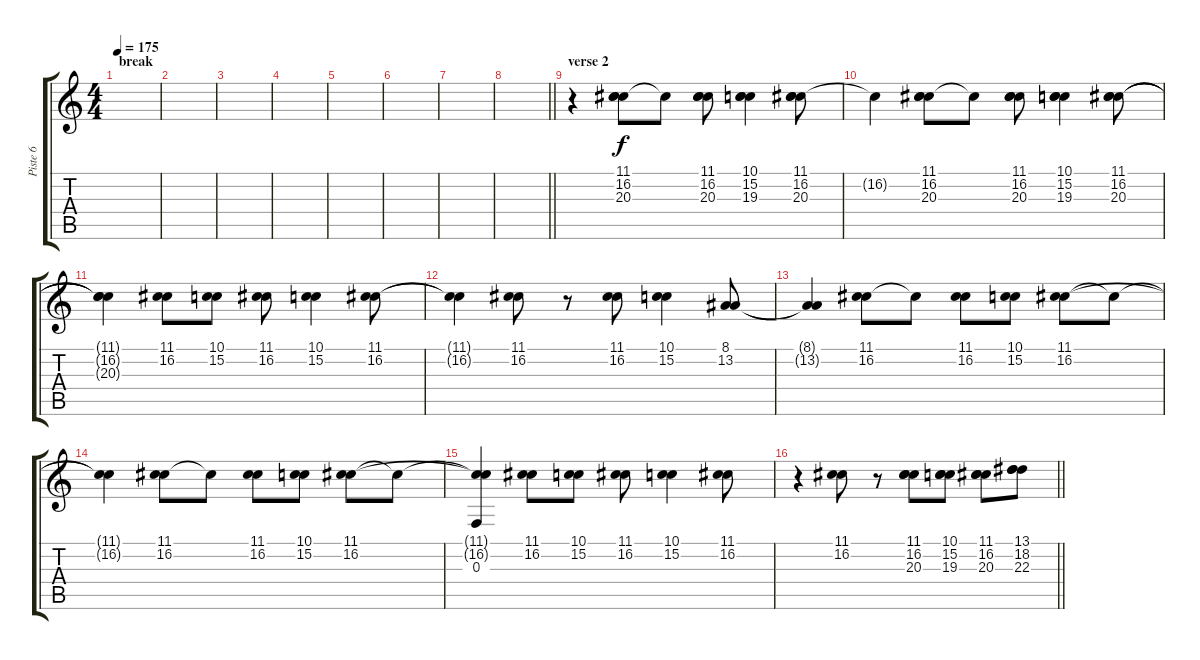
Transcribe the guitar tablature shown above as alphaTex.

\track ("Piste 6" "Piste 6") {instrument stringensemble1}
\staff {score tabs}
\tuning (D4 A3 F3 C3 G2 C2) {hide}
\ts (4 4)
\section ("" "break")
\tempo 175
\clef g2
\ks c
|
|
|
|
|
|
|
\barLineRight lightlight
|
\section ("" "verse 2")
r.4 (11.1 16.2 20.3).8 11.1{t}.8 (11.1 16.2 20.3).8 (10.1 15.2 19.3).4 (11.1 16.2 20.3).8 |
16.2{t}.4 (11.1 16.2 20.3).8 11.1{t}.8 (11.1 16.2 20.3).8 (10.1 15.2 19.3).4 (11.1 16.2 20.3).8 |
(11.1{t} 16.2{t} 20.3{t}).4 (11.1 16.2).8 (10.1 15.2).8 (11.1 16.2).8 (10.1 15.2).4 (11.1 16.2).8 |
(11.1{t} 16.2{t}).4 (11.1 16.2).8 r.8 (11.1 16.2).8 (10.1 15.2).4 (8.1 13.2).8 |
(8.1{t} 13.2{t}).4 (11.1 16.2).8 11.1{t}.8 (11.1 16.2).8 (10.1 15.2).8 (11.1 16.2).8 11.1{t}.8 |
(11.1{t} 16.2{t}).4 (11.1 16.2).8 11.1{t}.8 (11.1 16.2).8 (10.1 15.2).8 (11.1 16.2).8 11.1{t}.8 |
(11.1{t} 16.2{t} 0.3).4 (11.1 16.2).8 (10.1 15.2).8 (11.1 16.2).8 (10.1 15.2).4 (11.1 16.2).8 |
\barLineRight lightlight
r.4 (11.1 16.2).8 r.8 (11.1 16.2 20.3).8 (10.1 15.2 19.3).8 (11.1 16.2 20.3).8 (13.1 18.2 22.3).8
